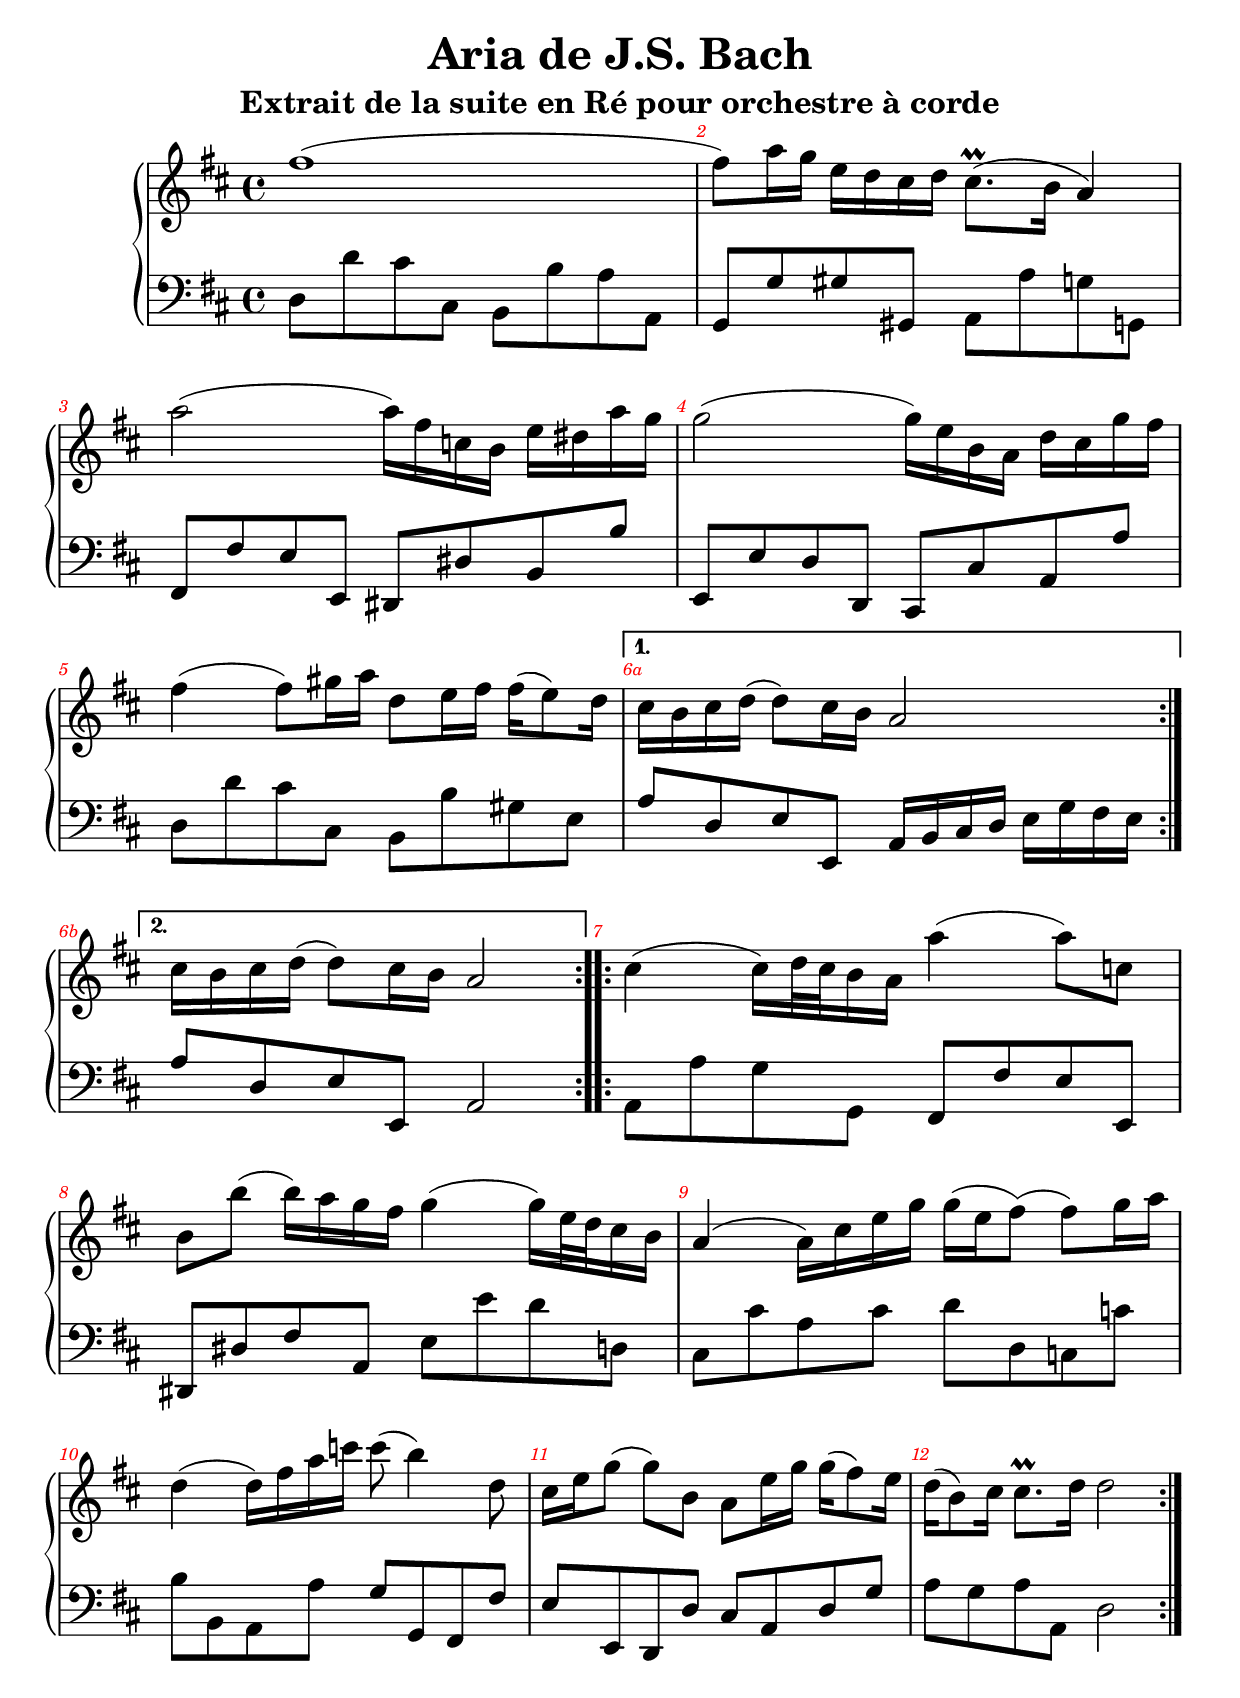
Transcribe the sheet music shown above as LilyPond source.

\version "2.22.2"

revision		= "0.1"
%tagline	= "Musique gravée par philippe@nenert.net à l'aide de LilyPond.org"
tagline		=
	\markup {
		\italic \teeny {
			% Version \simple #revision de la 
			Partition gravée
			\simple #(strftime "le %d/%m/%Y à %H:%M" (localtime (current-time) ) )
			par
			\with-url #"mailto:philippe@nenert.net" {
				philippe@nenert.net
			}
			grâce à
			\with-url #"http://lilypond.org/" {
				LilyPond.org
			}
		}
	}


#(set-default-paper-size "a4")
#(set-global-staff-size 24 )


\header {
	title = "Aria de J.S. Bach"
	subtitle = "Extrait de la suite en Ré pour orchestre à corde"
	% instrument = " pour Guitare"
	% composer = "Trad."
	% poet = "Trad."

	}



%%%%%%%%%%%%%%%%%%%%%%%%%%%%%%%%%%%%%%%%%%%%%%%%%%%%%%%%%%%%%%%%%%%%%%%%%%%%%%%%
%%%	les importations
%%%

% MUSIC
musicDROIT	= \relative c''	 { \version "2.22.2"









\repeat volta 2 { fis1( | 
  fis8) a16 g e d cis d cis8.(\prall b16 a4) |
  a'2( a16) fis c b e dis a' g |
  g2( g16) e b a d cis g' fis |
  fis4( fis8) gis16 a d,8 e16 fis fis( e8) d16 | 
  cis16 b cis d( d8) cis16 b a2 | cis16 b cis d( d8) cis16 b a2 | }
\repeat volta 2 { cis4( cis16) d32 cis b16 a a'4( a8) c, |
  b8 b'( b16) a g fis g4( g16) e32 d cis16 b |
  a4( a16) cis e g g( e fis8)( fis) g16 a |
  d,4( d16) fis a c c8( b4) d,8 |
  cis16 e g8( g) b, a e'16 g g( fis8) e16 |
  d16( b8) cis16 cis8.\prall d16 d2 | }
 }
musicGAUCHE = \relative c 	 { \version "2.22.2"









\repeat volta 2 { d8 d' cis cis, b b' a a, | 
  g8 g' gis gis, a a' g g, | 
  fis8 fis' e e, dis dis' b b' | 
  e,,8 e' d d, cis cis' a a' |
  d,8 d' cis cis, b b' gis e | }
\alternative { { a8 d, e e, a16 b cis d e g fis e | } { a8 d, e e, a2 | } }
\repeat volta 2 { a8 a' g g, fis fis' e e, |
  dis8 dis' fis a, e' e' d d, |
  cis8 cis' a cis d d, c c' |
  b8 b, a a' g g, fis fis' |
  e8 e, d d' cis a d g |
  a8 g a a, d2 }
  
 }



%%%%%%%%%%%%%%%%%%%%%%%%%%%%%%%%%%%%%%%%%%%%%%%%%%%%%%%%%%%%%%%%%%%%%%%%%%%%%%%%
%%%%%	La partition
%%%%%
\bookpart {
	\score {
		\new PianoStaff <<
			\new Staff = "droit" {
        \version "2.22.2"

%%%%%%%%%%%%%%%%%%%%%%%%%%%%%%%%%%%%%%%%%%%%%%%%%%%%%%%%%%%%%%%%%%%%%%%%%%%%%
% Nous compressons les mesures vides et voulons une barre horizontale
% \compressFullBarRests
\override MultiMeasureRest.expand-limit 	= #3

%%%%%%%%%%%%%%%%%%%%%%%%%%%%%%%%%%%%%%%%%%%%%%%%%%%%%%%%%%%%%%%%%%%%%%%%%%%%%
% La numérotation des mesures
% \override Score.BarNumber.break-visibility	= #'#(#t #t #t)
\override Score.BarNumber.break-visibility	= #'#(#f #t #t)

% aligne à gauche de la barre
\override Score.BarNumber.self-alignment-X	= #LEFT

%\override Score.BarNumber.padding		= #2.75

% mets le numéros de mesure en italique et les mets en rouge
\override Score.BarNumber.font-shape	= #'italic
\override Score.BarNumber.color		= #red

% Diminue la taille du numéro
\override Score.BarNumber.font-size		= #-4

% Mettre un jolie rond entourant les numéros de mesures
%\override Score.BarNumber #'stencil	= #(make-stencil-circler 0.1 0.05 ly:text-interface::print)

% Ajoute un numéro de version pour les mesures alternatives
\set Score.alternativeNumberingStyle = #'numbers-with-letters

% Gestion du doigté
%\override Score.Fingering #'font-shape	= #'italic
\override Score.Fingering.color		= #blue

% Diminue la taille du numéro
\override Score.Fingering.font-size		= #-7

				\key d \major
				\musicDROIT
			}
			\new Staff = "gauche" {
        % \include "all/score/barnumber.ily"
				\key d \major
				\clef bass
				\musicGAUCHE
			}
		>>
	}
}
